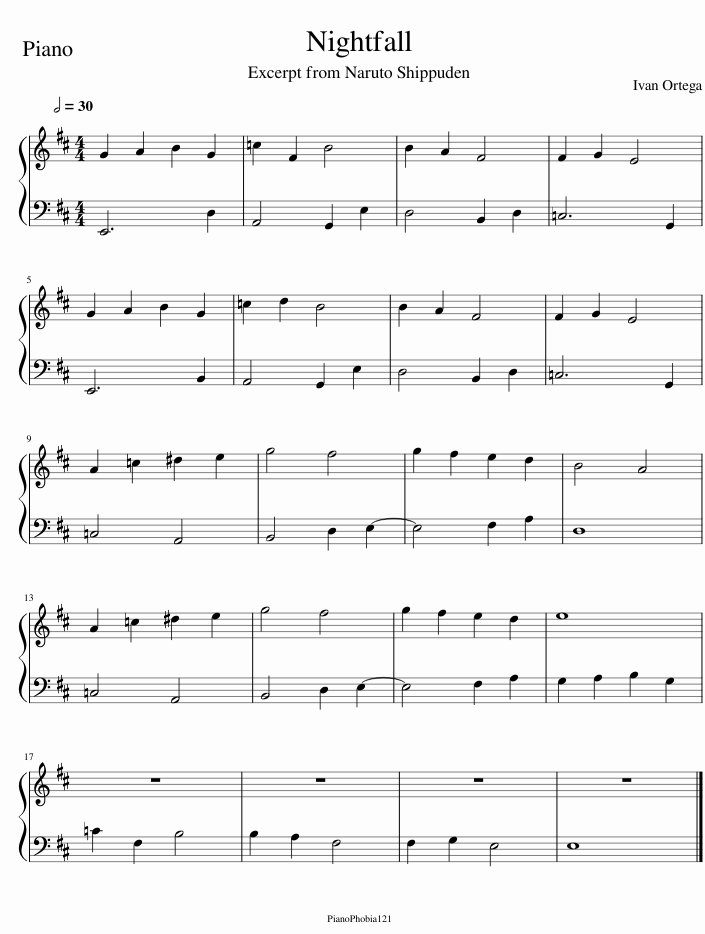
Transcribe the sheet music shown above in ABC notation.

X:1
%%score { 1 | 2 }
L:1/8
Q:1/2=30
M:4/4
I:linebreak $
K:D
V:1 treble
V:2 bass
V:1
 G2 A2 B2 G2 | =c2 F2 B4 | B2 A2 F4 | F2 G2 E4 |$ G2 A2 B2 G2 | %5
 =c2 d2 B4 | B2 A2 F4 | F2 G2 E4 |$ A2 =c2 ^d2 e2 | g4 f4 | %10
 g2 f2 e2 d2 | B4 A4 |$ A2 =c2 ^d2 e2 | g4 f4 | g2 f2 e2 d2 | %15
 e8 |$ z8 | z8 | z8 | z8 |] %20
V:2
 E,,6 D,2 | A,,4 G,,2 E,2 | D,4 B,,2 D,2 | =C,6 G,,2 |$ E,,6 B,,2 | %5
 A,,4 G,,2 E,2 | D,4 B,,2 D,2 | =C,6 G,,2 |$ =C,4 A,,4 | B,,4 D,2 E,2- | %10
 E,4 F,2 A,2 | D,8 |$ =C,4 A,,4 | B,,4 D,2 E,2- | E,4 F,2 A,2 | %15
 G,2 A,2 B,2 G,2 |$ =C2 F,2 B,4 | B,2 A,2 F,4 | F,2 G,2 E,4 | E,8 |] %20
